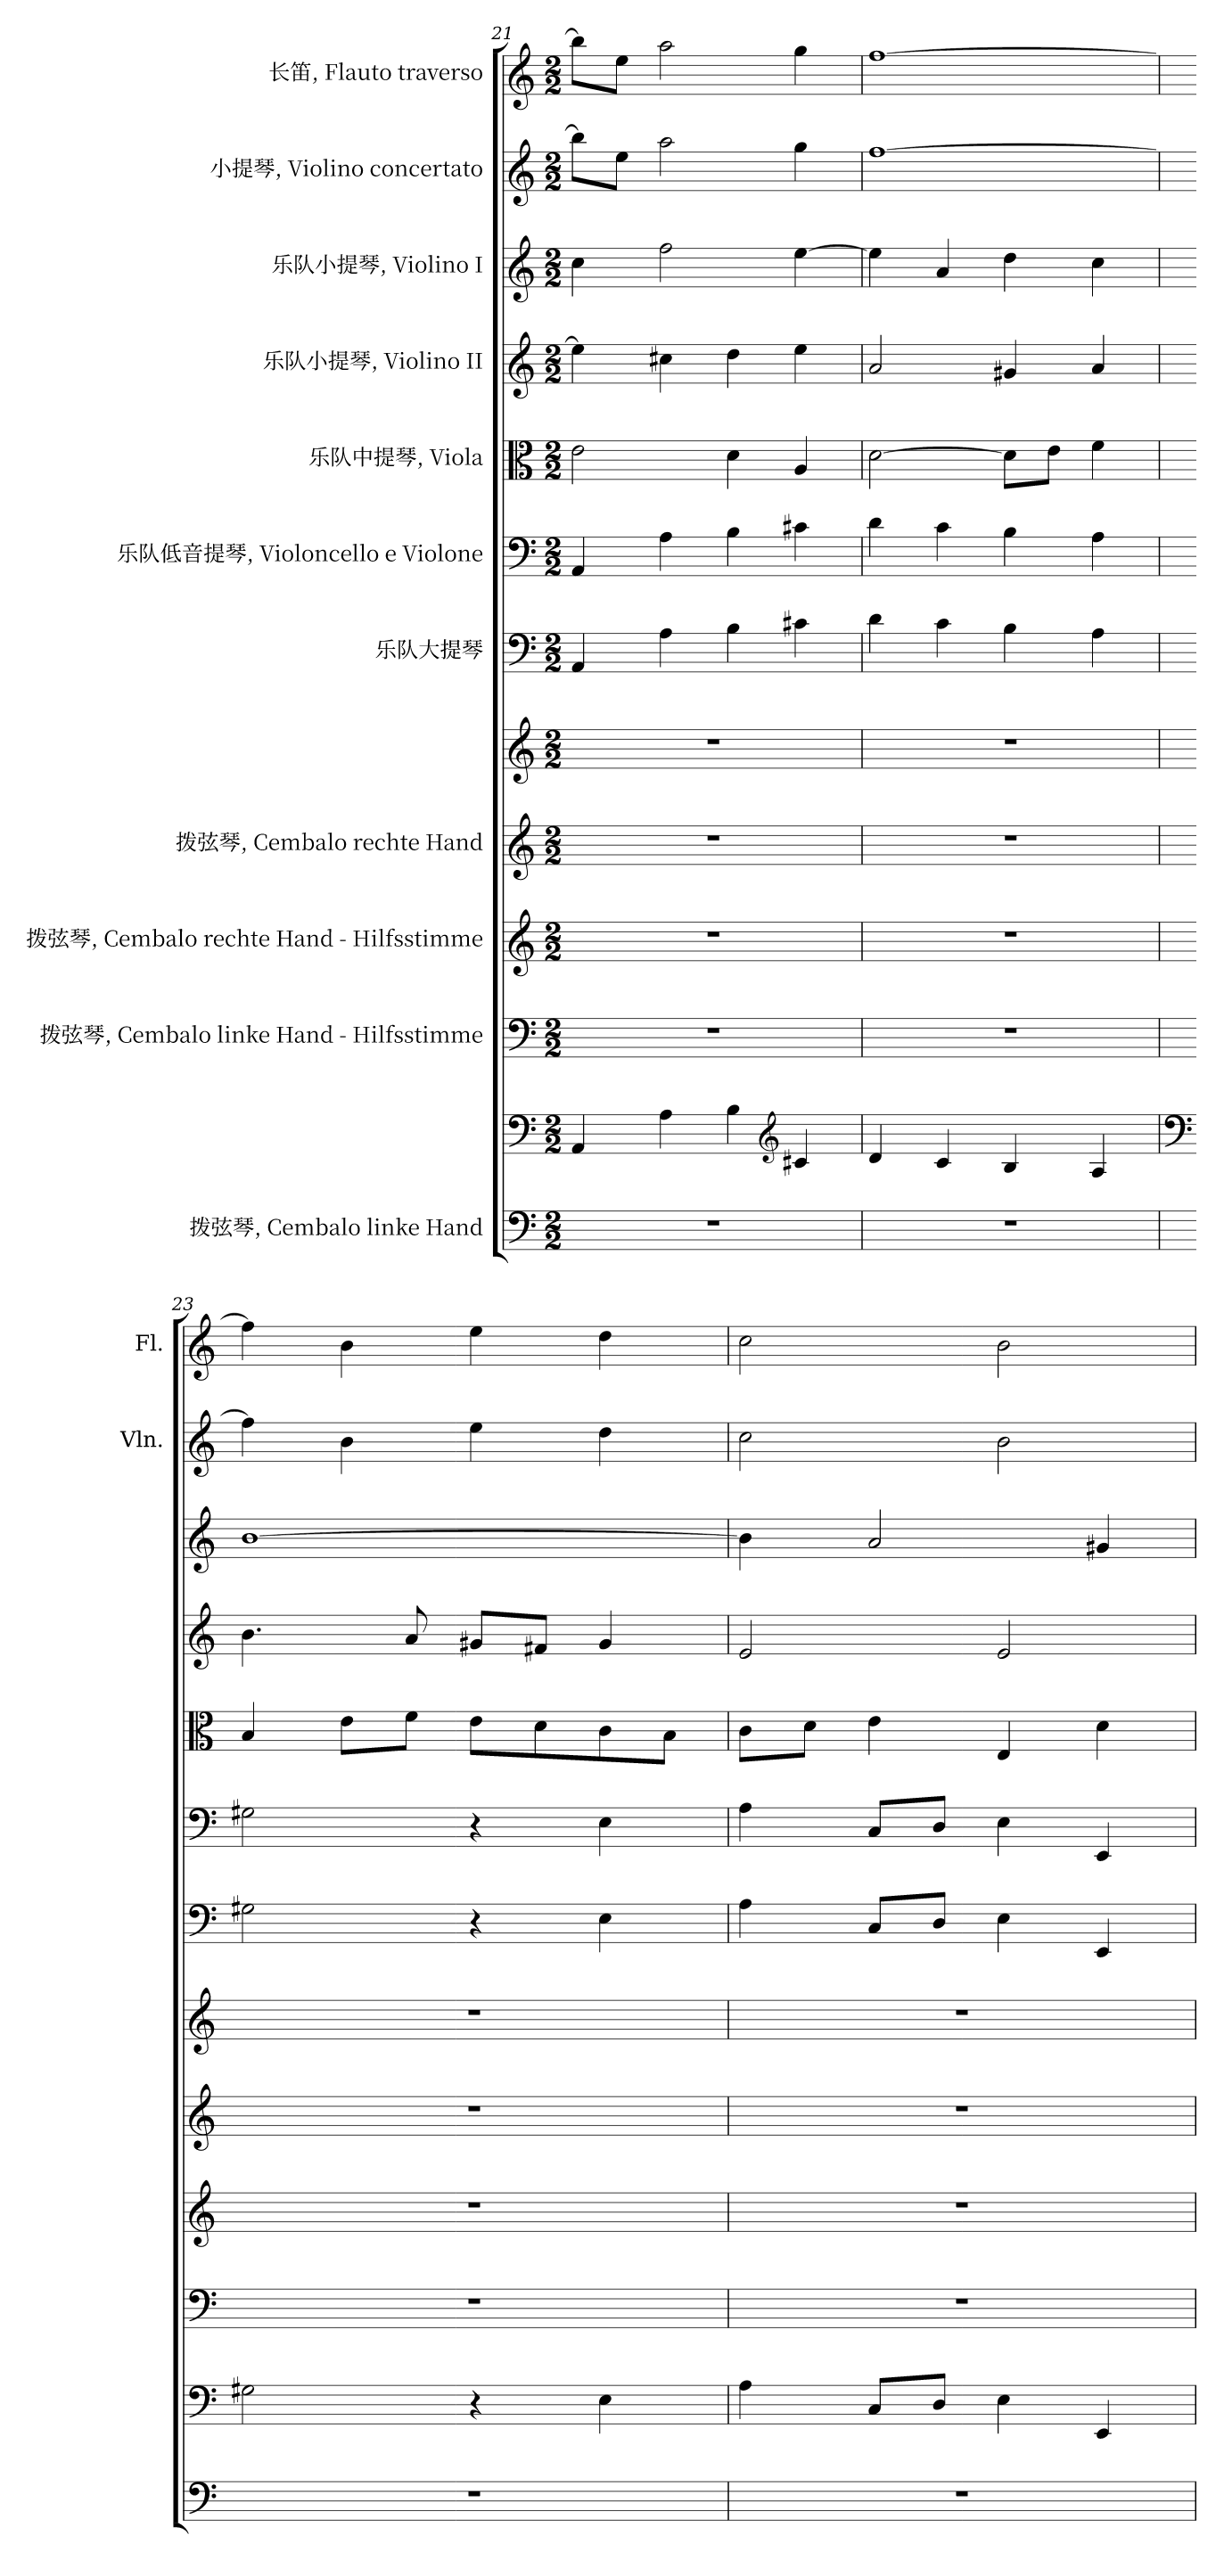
**kern	**kern	**kern	**kern	**kern	**kern	**kern	**kern	**kern	**kern	**kern	**kern	**kern
*part11	*part11	*part10	*part9	*part8	*part8	*part7	*part6	*part5	*part4	*part3	*part2	*part1
*staff13	*staff12	*staff11	*staff10	*staff9	*staff8	*staff7	*staff6	*staff5	*staff4	*staff3	*staff2	*staff1
*I"拨弦琴, Cembalo linke Hand	*	*I"拨弦琴, Cembalo linke Hand - Hilfsstimme	*I"拨弦琴, Cembalo rechte Hand - Hilfsstimme	*I"拨弦琴, Cembalo rechte Hand	*	*I"乐队大提琴	*I"乐队低音提琴, Violoncello e Violone	*I"乐队中提琴, Viola	*I"乐队小提琴, Violino II	*I"乐队小提琴, Violino I	*I"小提琴, Violino concertato	*I"长笛, Flauto traverso
*	*	*	*	*	*	*	*	*	*	*	*I'Vln.	*I'Fl.
!!LO:PB:g=z
*clefF4	*clefF4	*clefF4	*clefG2	*clefG2	*clefG2	*clefF4	*clefF4	*clefC3	*clefG2	*clefG2	*clefG2	*clefG2
*	*	*	*	*	*	*	*ITrd7c12	*	*	*	*	*
*k[]	*k[]	*k[]	*k[]	*k[]	*k[]	*k[]	*k[]	*k[]	*k[]	*k[]	*k[]	*k[]
*M2/2	*M2/2	*M2/2	*M2/2	*M2/2	*M2/2	*M2/2	*M2/2	*M2/2	*M2/2	*M2/2	*M2/2	*M2/2
=21	=21	=21	=21	=21	=21	=21	=21	=21	=21	=21	=21	=21
1r	4AA/	1r	1r	1r	1r	4AA/	4AAA/	2e\	4ee\]	4cc\	8bb\L]	8bb\L]
.	.	.	.	.	.	.	.	.	.	.	8ee\J	8ee\J
.	4A\	.	.	.	.	4A\	4AA\	.	4cc#X\	2ff\	2aa\	2aa\
.	4B\	.	.	.	.	4B\	4BB\	4d\	4dd\	.	.	.
*	*clefG2	*	*	*	*	*	*	*	*	*	*	*
.	4c#X/	.	.	.	.	4c#X\	4C#X\	4A/	4ee\	[4ee\	4gg\	4gg\
=22	=22	=22	=22	=22	=22	=22	=22	=22	=22	=22	=22	=22
1r	4d/	1r	1r	1r	1r	4d\	4D\	[2d\	2a/	4ee\]	[1ff	[1ff
.	4c/	.	.	.	.	4c\	4C\	.	.	4a/	.	.
.	4B/	.	.	.	.	4B\	4BB\	8d\L]	4g#X/	4dd\	.	.
.	.	.	.	.	.	.	.	8e\J	.	.	.	.
.	4A/	.	.	.	.	4A\	4AA\	4f\	4a/	4cc\	.	.
=23	=23	=23	=23	=23	=23	=23	=23	=23	=23	=23	=23	=23
*	*clefF4	*	*	*	*	*	*	*	*	*	*	*
1r	2G#X\	1r	1r	1r	1r	2G#X\	2GG#X\	4B/	4.b\	[1b	4ff\]	4ff\]
.	.	.	.	.	.	.	.	8e\L	.	.	4b\	4b\
.	.	.	.	.	.	.	.	8f\J	8a/	.	.	.
.	4r	.	.	.	.	4r	4r	8e\L	8g#X/L	.	4ee\	4ee\
.	.	.	.	.	.	.	.	8d\	8f#X/J	.	.	.
.	4E\	.	.	.	.	4E\	4EE\	8c\	4g#/	.	4dd\	4dd\
.	.	.	.	.	.	.	.	8B\J	.	.	.	.
=24	=24	=24	=24	=24	=24	=24	=24	=24	=24	=24	=24	=24
1r	4A\	1r	1r	1r	1r	4A\	4AA\	8c\L	2e/	4b\]	2cc\	2cc\
.	.	.	.	.	.	.	.	8d\J	.	.	.	.
.	8C/L	.	.	.	.	8C/L	8CC/L	4e\	.	2a/	.	.
.	8D/J	.	.	.	.	8D/J	8DD/J	.	.	.	.	.
.	4E\	.	.	.	.	4E\	4EE\	4E/	2e/	.	2b\	2b\
.	4EE/	.	.	.	.	4EE/	4EEE/	4d\	.	4g#X/	.	.
=	=	=	=	=	=	=	=	=	=	=	=	=
*-	*-	*-	*-	*-	*-	*-	*-	*-	*-	*-	*-	*-
